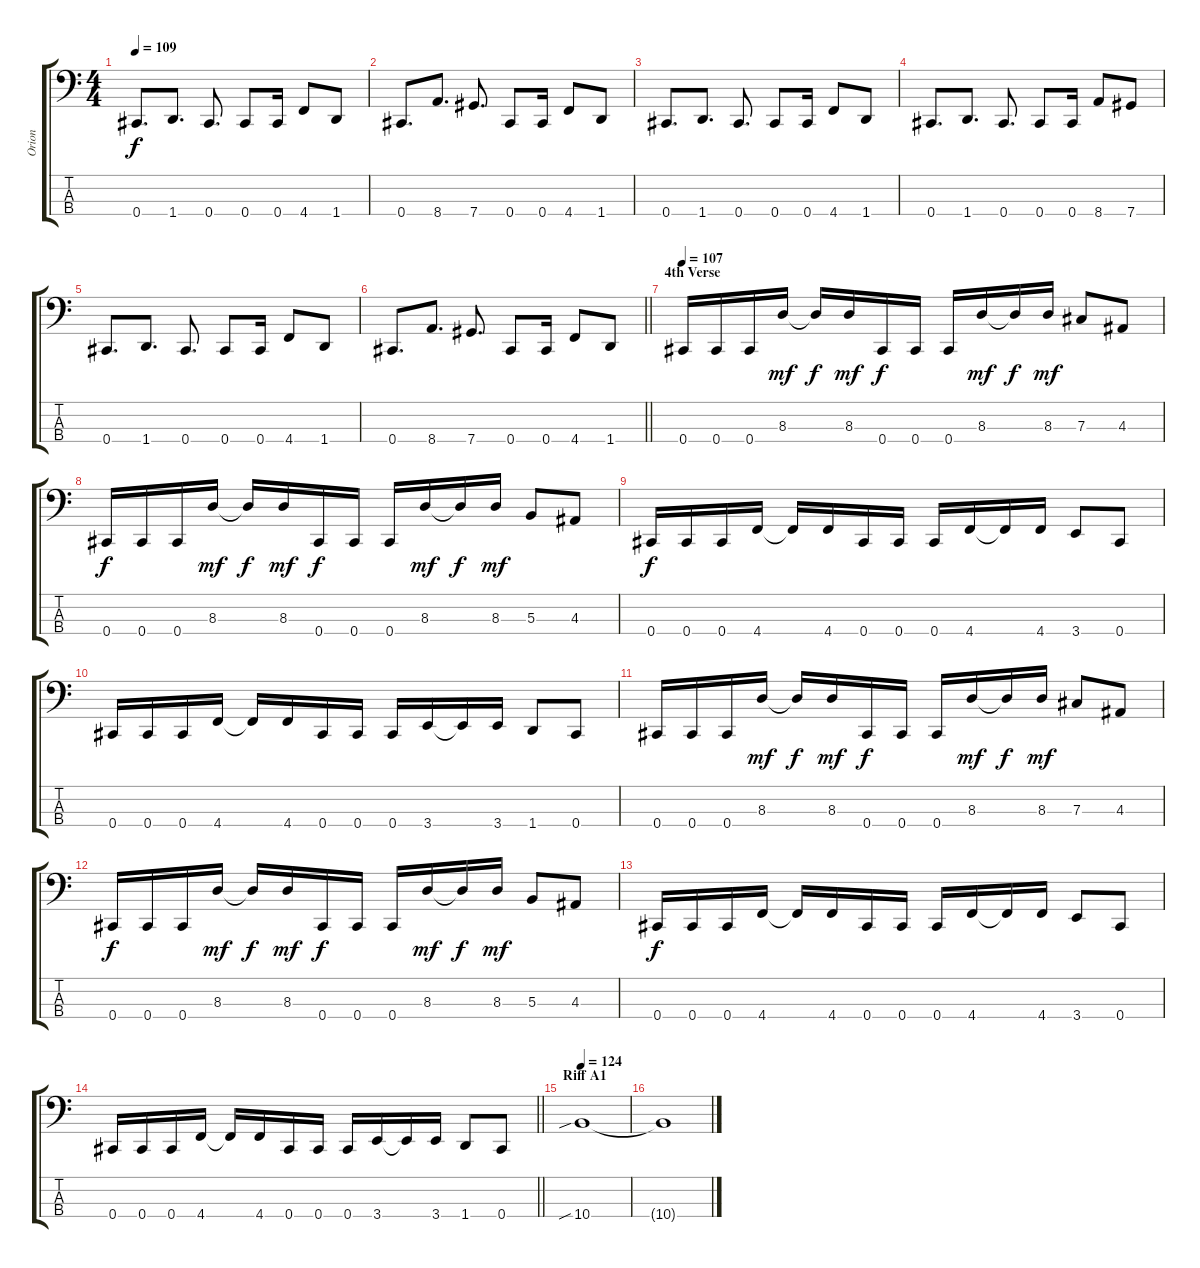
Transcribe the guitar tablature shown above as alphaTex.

\track ("Orion" "Orion") {instrument electricbassfinger}
\staff {score tabs}
\tuning (E2 B1 Gb1 Db1) {hide}
\ts (4 4)
\tempo 109
\clef f4
\ks c
0.4.8{d dy f} 1.4.8{d} 0.4.8{d} 0.4.8 0.4.16 4.4.8 1.4.8 |
0.4.8{d} 8.4.8{d} 7.4.8{d} 0.4.8 0.4.16 4.4.8 1.4.8 |
0.4.8{d} 1.4.8{d} 0.4.8{d} 0.4.8 0.4.16 4.4.8 1.4.8 |
0.4.8{d} 1.4.8{d} 0.4.8{d} 0.4.8 0.4.16 8.4.8 7.4.8 |
0.4.8{d} 1.4.8{d} 0.4.8{d} 0.4.8 0.4.16 4.4.8 1.4.8 |
\barLineRight lightlight
0.4.8{d} 8.4.8{d} 7.4.8{d} 0.4.8 0.4.16 4.4.8 1.4.8 |
\section ("" "4th Verse")
\tempo 107
0.4.16 0.4.16 0.4.16 8.3.16{dy mf} 8.3{t}.16{dy f} 8.3.16{dy mf} 0.4.16{dy f} 0.4.16 0.4.16 8.3.16{dy mf} 8.3{t}.16{dy f} 8.3.16{dy mf} 7.3.8 4.3.8 |
0.4.16{dy f} 0.4.16 0.4.16 8.3.16{dy mf} 8.3{t}.16{dy f} 8.3.16{dy mf} 0.4.16{dy f} 0.4.16 0.4.16 8.3.16{dy mf} 8.3{t}.16{dy f} 8.3.16{dy mf} 5.3.8 4.3.8 |
0.4.16{dy f} 0.4.16 0.4.16 4.4.16 4.4{t}.16 4.4.16 0.4.16 0.4.16 0.4.16 4.4.16 4.4{t}.16 4.4.16 3.4.8 0.4.8 |
0.4.16 0.4.16 0.4.16 4.4.16 4.4{t}.16 4.4.16 0.4.16 0.4.16 0.4.16 3.4.16 3.4{t}.16 3.4.16 1.4.8 0.4.8 |
0.4.16 0.4.16 0.4.16 8.3.16{dy mf} 8.3{t}.16{dy f} 8.3.16{dy mf} 0.4.16{dy f} 0.4.16 0.4.16 8.3.16{dy mf} 8.3{t}.16{dy f} 8.3.16{dy mf} 7.3.8 4.3.8 |
0.4.16{dy f} 0.4.16 0.4.16 8.3.16{dy mf} 8.3{t}.16{dy f} 8.3.16{dy mf} 0.4.16{dy f} 0.4.16 0.4.16 8.3.16{dy mf} 8.3{t}.16{dy f} 8.3.16{dy mf} 5.3.8 4.3.8 |
0.4.16{dy f} 0.4.16 0.4.16 4.4.16 4.4{t}.16 4.4.16 0.4.16 0.4.16 0.4.16 4.4.16 4.4{t}.16 4.4.16 3.4.8 0.4.8 |
\barLineRight lightlight
0.4.16 0.4.16 0.4.16 4.4.16 4.4{t}.16 4.4.16 0.4.16 0.4.16 0.4.16 3.4.16 3.4{t}.16 3.4.16 1.4.8 0.4.8 |
\section ("" "Riff A1")
\tempo 124
10.4{sib}.1 |
10.4{t}.1
